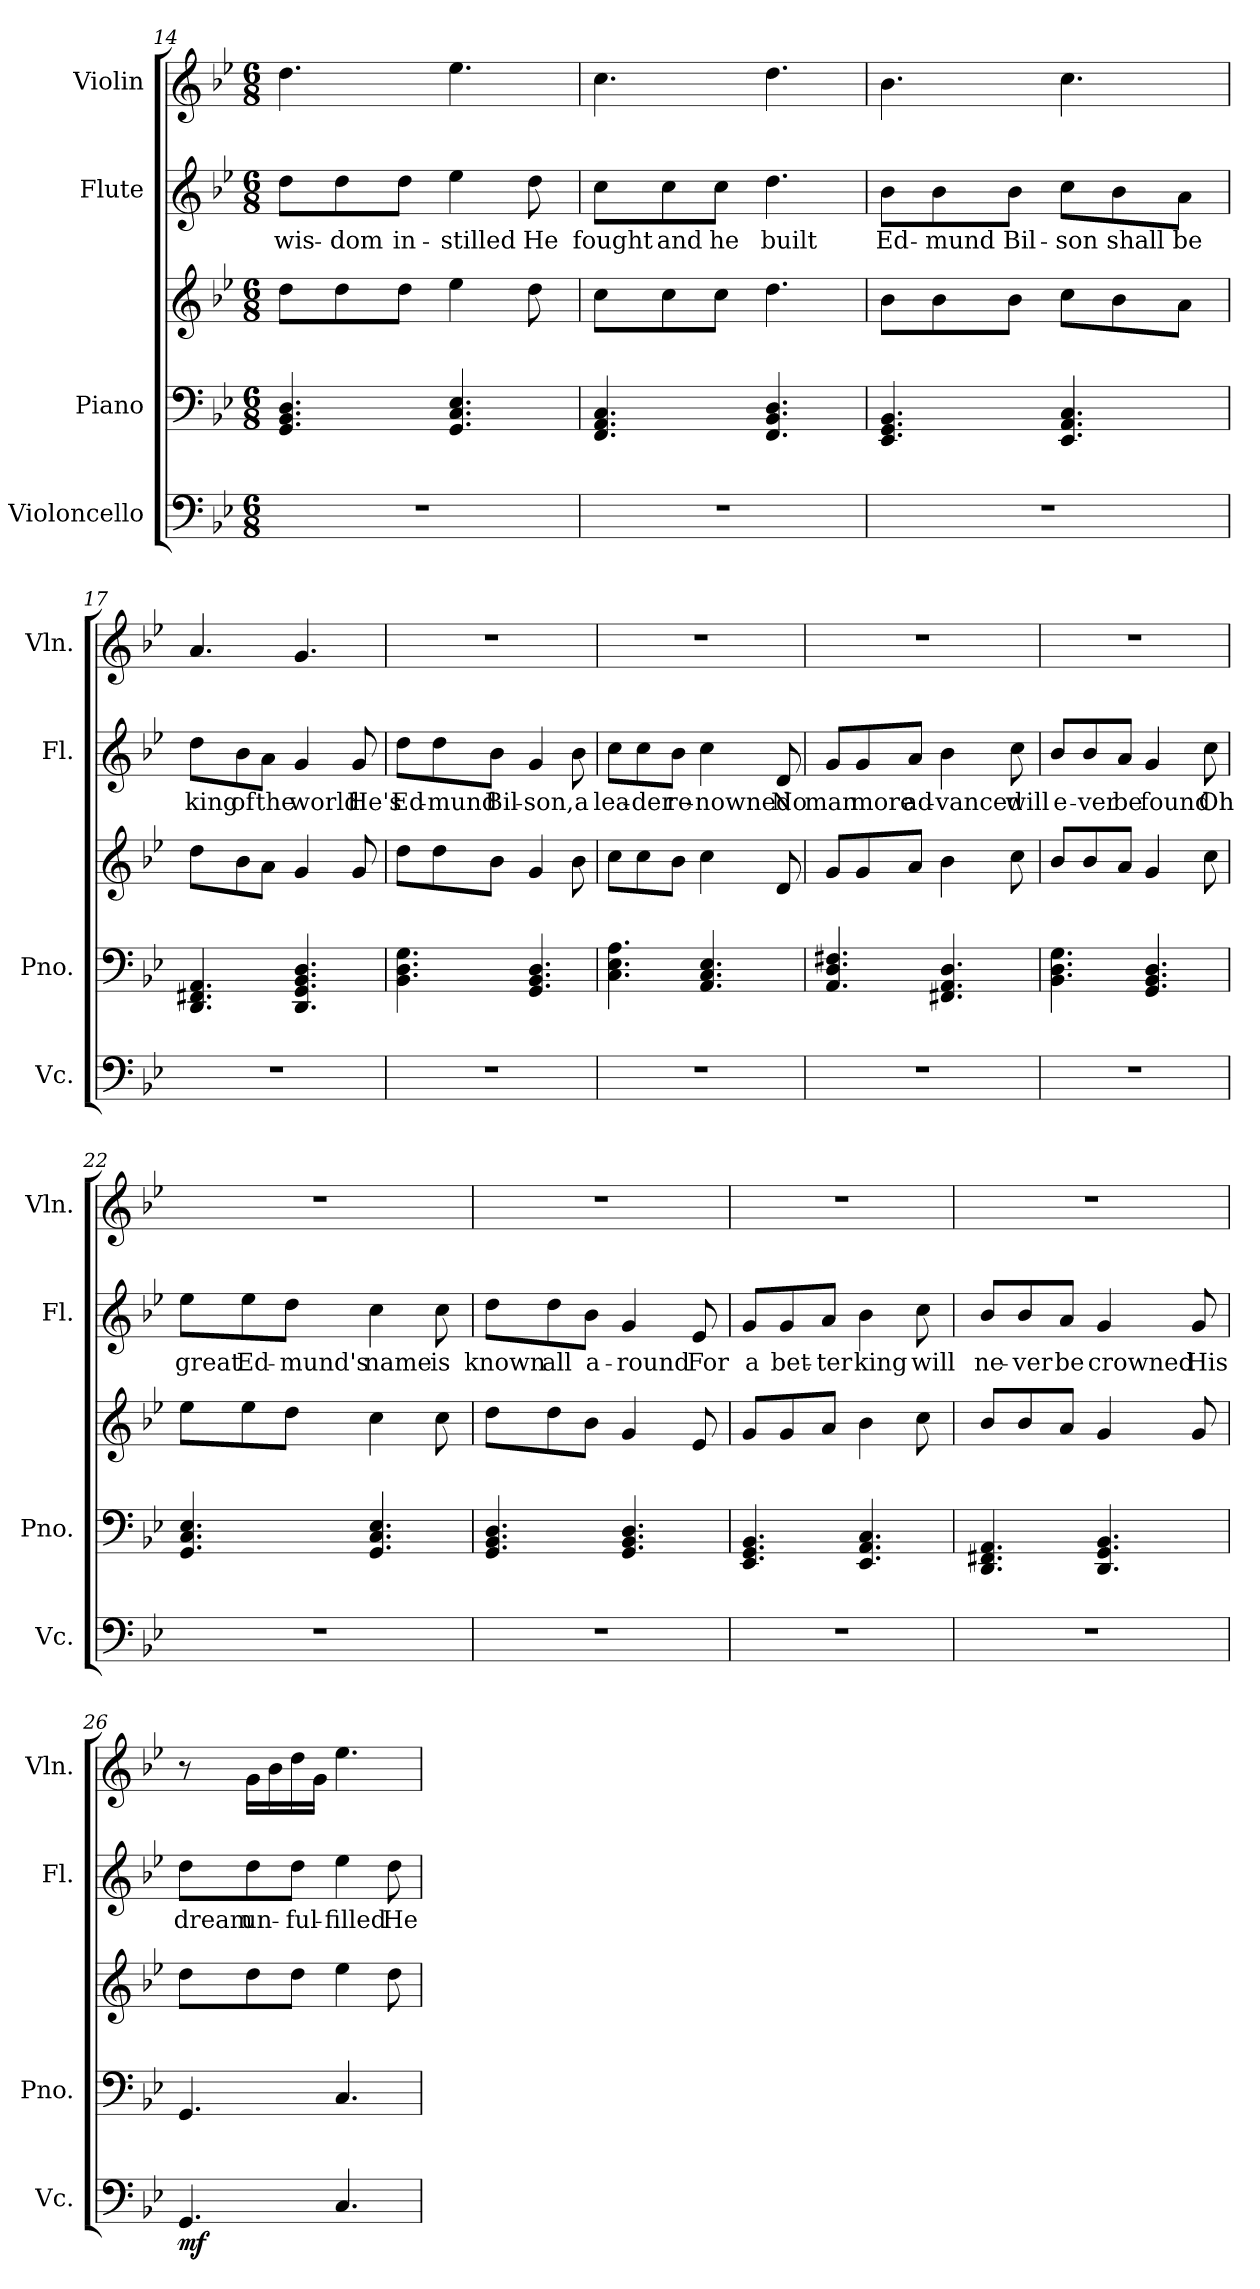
**kern	**dynam	**kern	**kern	**kern	**text	**kern
*part4	*part4	*part3	*part3	*part2	*part2	*part1
*staff5	*staff5	*staff4	*staff3	*staff2	*staff2	*staff1
*I"Violoncello	*	*I"Piano	*	*I"Flute	*	*I"Violin
*I'Vc.	*	*I'Pno.	*	*I'Fl.	*	*I'Vln.
*clefF4	*	*clefF4	*clefG2	*clefG2	*	*clefG2
*k[b-e-]	*	*k[b-e-]	*k[b-e-]	*k[b-e-]	*	*k[b-e-]
*M6/8	*	*M6/8	*M6/8	*M6/8	*	*M6/8
=14	=14	=14	=14	=14	=14	=14
2.r	.	4.GG/ 4.BB-/ 4.D/	8dd\L	8dd\L	wis-	4.dd\
.	.	.	8dd\	8dd\	-dom	.
.	.	.	8dd\J	8dd\J	in-	.
.	.	4.GG/ 4.C/ 4.E-/	4ee-\	4ee-\	-stilled	4.ee-\
.	.	.	8dd\	8dd\	He	.
!!LO:PB:g=z
=15	=15	=15	=15	=15	=15	=15
2.r	.	4.FF/ 4.AA/ 4.C/	8cc\L	8cc\L	fought	4.cc\
.	.	.	8cc\	8cc\	and	.
.	.	.	8cc\J	8cc\J	he	.
.	.	4.FF/ 4.BB-/ 4.D/	4.dd\	4.dd\	built	4.dd\
=16	=16	=16	=16	=16	=16	=16
2.r	.	4.EE-/ 4.GG/ 4.BB-/	8b-\L	8b-\L	Ed-	4.b-\
.	.	.	8b-\	8b-\	-mund	.
.	.	.	8b-\J	8b-\J	Bil-	.
.	.	4.EE-/ 4.AA/ 4.C/	8cc\L	8cc\L	-son	4.cc\
.	.	.	8b-\	8b-\	shall	.
.	.	.	8a\J	8a\J	be	.
=17	=17	=17	=17	=17	=17	=17
2.r	.	4.DD/ 4.FF#X/ 4.AA/	8dd\L	8dd\L	king	4.a/
.	.	.	8b-\	8b-\	of	.
.	.	.	8a\J	8a\J	the	.
.	.	4.DD/ 4.GG/ 4.BB-/ 4.D/	4g/	4g/	world	4.g/
.	.	.	8g/	8g/	He's	.
=18	=18	=18	=18	=18	=18	=18
2.r	.	4.BB-\ 4.D\ 4.G\	8dd\L	8dd\L	Ed-	2.r
.	.	.	8dd\	8dd\	-mund	.
.	.	.	8b-\J	8b-\J	Bil-	.
.	.	4.GG/ 4.BB-/ 4.D/	4g/	4g/	-son,	.
.	.	.	8b-\	8b-\	a	.
!!LO:LB:g=z
=19	=19	=19	=19	=19	=19	=19
2.r	.	4.C\ 4.E-\ 4.A\	8cc\L	8cc\L	lea-	2.r
.	.	.	8cc\	8cc\	-der	.
.	.	.	8b-\J	8b-\J	re-	.
.	.	4.AA/ 4.C/ 4.E-/	4cc\	4cc\	-nowned	.
.	.	.	8d/	8d/	No	.
=20	=20	=20	=20	=20	=20	=20
2.r	.	4.AA/ 4.D/ 4.F#X/	8g/L	8g/L	man	2.r
.	.	.	8g/	8g/	more	.
.	.	.	8a/J	8a/J	ad-	.
.	.	4.FF#X/ 4.AA/ 4.D/	4b-\	4b-\	-vanced	.
.	.	.	8cc\	8cc\	will	.
=21	=21	=21	=21	=21	=21	=21
2.r	.	4.BB-\ 4.D\ 4.G\	8b-/L	8b-/L	e-	2.r
.	.	.	8b-/	8b-/	-ver	.
.	.	.	8a/J	8a/J	be	.
.	.	4.GG/ 4.BB-/ 4.D/	4g/	4g/	found	.
.	.	.	8cc\	8cc\	Oh	.
!!LO:PB:g=z
=22	=22	=22	=22	=22	=22	=22
2.r	.	4.GG/ 4.C/ 4.E-/	8ee-\L	8ee-\L	great	2.r
.	.	.	8ee-\	8ee-\	Ed-	.
.	.	.	8dd\J	8dd\J	-mund's	.
.	.	4.GG/ 4.C/ 4.E-/	4cc\	4cc\	name	.
.	.	.	8cc\	8cc\	is	.
=23	=23	=23	=23	=23	=23	=23
2.r	.	4.GG/ 4.BB-/ 4.D/	8dd\L	8dd\L	known	2.r
.	.	.	8dd\	8dd\	all	.
.	.	.	8b-\J	8b-\J	a-	.
.	.	4.GG/ 4.BB-/ 4.D/	4g/	4g/	-round	.
.	.	.	8e-/	8e-/	For	.
=24	=24	=24	=24	=24	=24	=24
2.r	.	4.EE-/ 4.GG/ 4.BB-/	8g/L	8g/L	a	2.r
.	.	.	8g/	8g/	bet-	.
.	.	.	8a/J	8a/J	-ter	.
.	.	4.EE-/ 4.AA/ 4.C/	4b-\	4b-\	king	.
.	.	.	8cc\	8cc\	will	.
!!LO:LB:g=z
=25	=25	=25	=25	=25	=25	=25
2.r	.	4.DD/ 4.FF#X/ 4.AA/	8b-/L	8b-/L	ne-	2.r
.	.	.	8b-/	8b-/	-ver	.
.	.	.	8a/J	8a/J	be	.
.	.	4.DD/ 4.GG/ 4.BB-/	4g/	4g/	crowned	.
.	.	.	8g/	8g/	His	.
=26	=26	=26	=26	=26	=26	=26
!	!LO:DY:b	!	!	!	!	!
4.GG/	mf	4.GG/	8dd\L	8dd\L	dream	8r
.	.	.	8dd\	8dd\	un-	16g\LL
.	.	.	.	.	.	16b-\
.	.	.	8dd\J	8dd\J	-ful-	16dd\
.	.	.	.	.	.	16g\JJ
4.C/	.	4.C/	4ee-\	4ee-\	-filled	4.ee-\
.	.	.	8dd\	8dd\	He	.
=	=	=	=	=	=	=
*-	*-	*-	*-	*-	*-	*-
